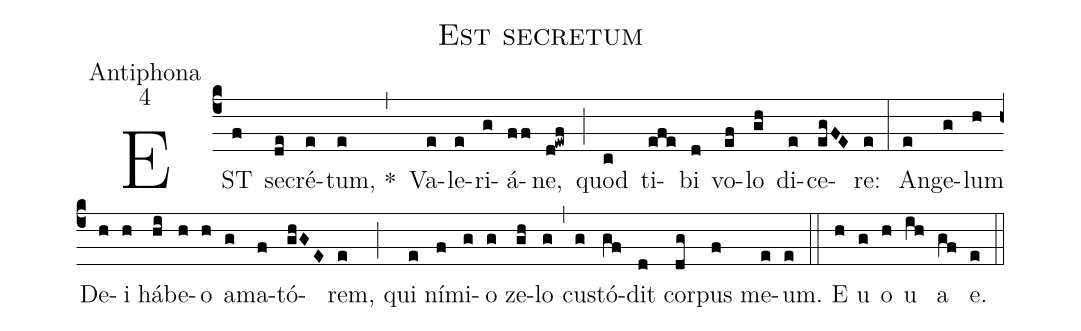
name:Est secretum;
office-part:Antiphona;
mode:4;
%%
(c4) EST(f) se(de)cré(e)tum, *(e) (,) Va(e)le(e)ri(g)á(ff)ne,(d!ewf) (;) quod(c) ti(efe)bi(d) vo(ef)lo(gh) di(e)ce(egFE)re:(e) (:) An(e)ge(g)lum(h) De(h)i(h) há(hi)be(h)o(h) a(g)ma(f)tó(ghGE)rem,(e) (;) qui(e) ní(f)mi(g)o(g) ze(gh)lo(g) (,) cus(g)tó(gf)dit(d) cor(dg)pus(f) me(e)um.(e) (::) E(h) u(g) o(h) u(ih) a(gf) e.(e) (::)
